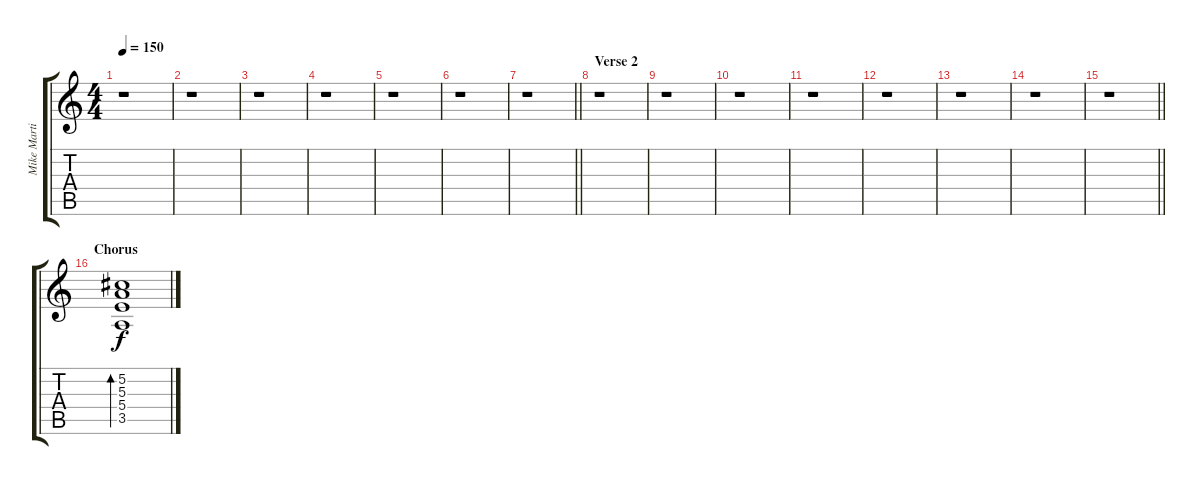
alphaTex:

\track ("Mike Martin (Additional)" "Mike Marti") {instrument electricguitarclean}
\staff {score tabs}
\tuning (Db4 Ab3 E3 B2 Gb2 Db2) {hide}
\ts (4 4)
\tempo 150
\clef g2
\ks c
r.1{dy f} |
r.1 |
r.1 |
r.1 |
r.1 |
r.1 |
\barLineRight lightlight
r.1 |
\section ("" "Verse 2")
r.1 |
r.1 |
r.1 |
r.1 |
r.1 |
r.1 |
r.1 |
\barLineRight lightlight
r.1 |
\section ("" "Chorus")
(5.2 5.3 5.4 3.5).1{bd 60}
